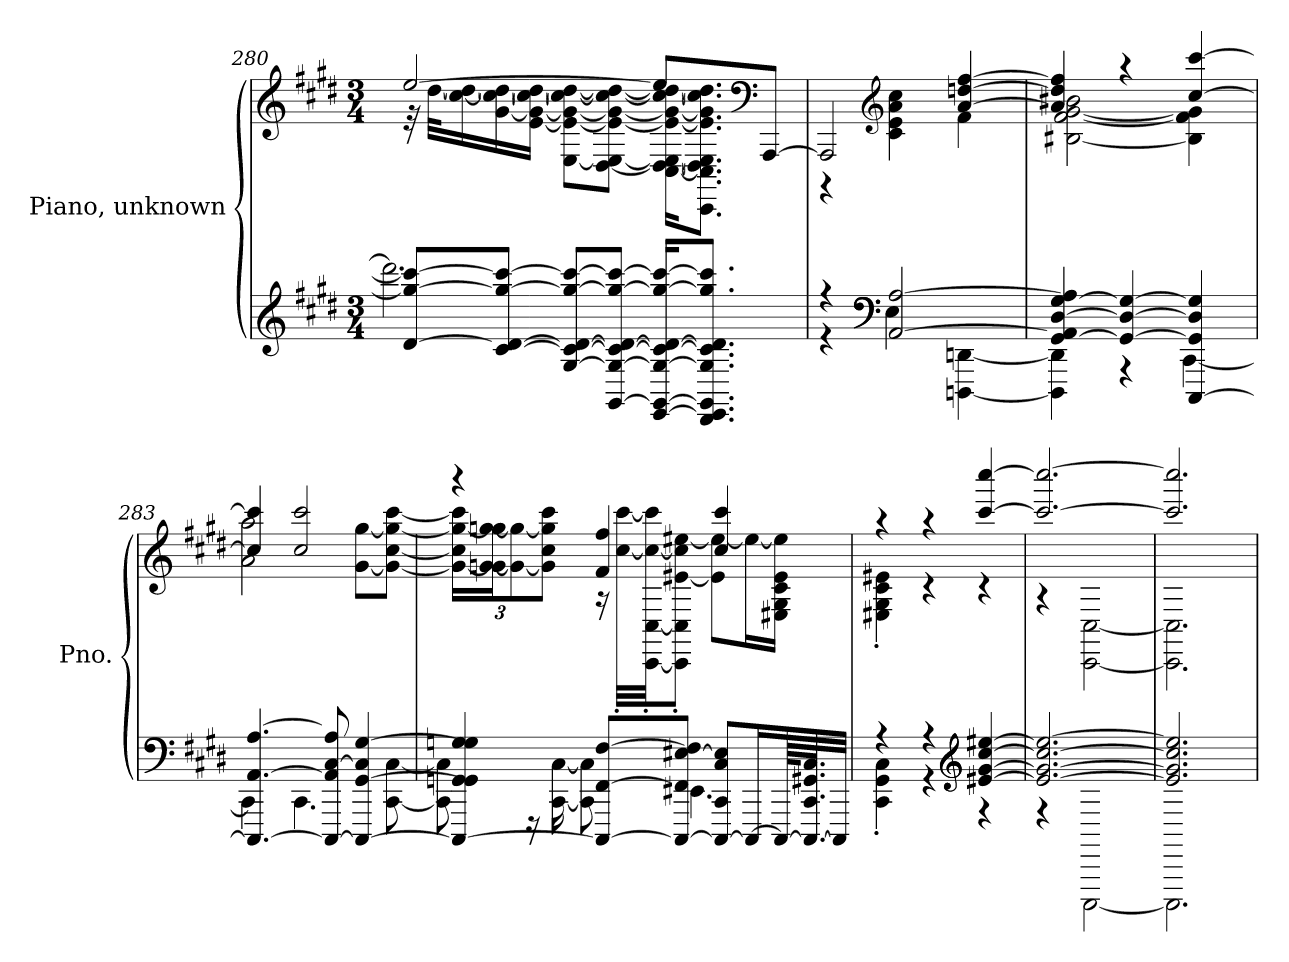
**kern	**kern
*part1	*part1
*staff2	*staff1
*I"Piano, unknown	*
*I'Pno.	*
*clefG2	*clefG2
*k[f#c#g#d#]	*k[f#c#g#d#]
*M3/4	*M3/4
=280	=280
*^	*^
[8d#/ 8gg#/_ 8ccc#/_L	2.ddd#\]	[2ee/	32r
.	.	.	[32dd#\KLL
.	.	.	[16cc#\ 16dd#\_
[8c#/ 8d#/_ 8gg#/_ 8ccc#/_J	.	.	[16g#\ 16cc#\_ 16dd#\_
.	.	.	[16e\ 16g#\_ 16cc#\_ 16dd#\_JJ
[8G#/ 8c#/_ 8d#/_ 8gg#/_ 8ccc#/_L	.	.	[8E\ 8e\_ 8g#\_ 8cc#\_ 8dd#\_L
[8GG#/ 8G#/_ 8c#/_ 8d#/_ 8gg#/_ 8ccc#/_J	.	.	[8D#\ 8E\_ 8e\_ 8g#\_ 8cc#\_ 8dd#\_J
[16EE/ 16GG#/_ 16G#/_ 16c#/_ 16d#/_ 16gg#/_ 16ccc#/_KL	.	8ee/L]	[16C#\ 16D#\_ 16E\_ 16e\_ 16g#\_ 16cc#\_ 16dd#\_KL
8.DD#/ 8.EE/] 8.GG#/] 8.G#/] 8.c#/] 8.d#/] 8.gg#/] 8.ccc#/]J	.	.	8.CC#\ 8.C#\] 8.D#\] 8.E\] 8.e\] 8.g#\] 8.cc#\] 8.dd#\]J
*	*	*clefF4	*
.	.	[8AAA/J	.
!!LO:PB:g=z	!!
=281	=281	=281	=281
4r	4r	2AAA/]	4r
*clefF4	*	*clefG2	*
[2AA/ [2A/	4E\	.	4c#\ 4e\ 4a\ 4cc#\
.	[4DDDn\ [4DDn\	[4a/ [4ddn/ [4ff#/	4f#\
=282	=282	=282	=282
[4GG#/ 4AA/] [4D#/ [4G#/ 4A/]	4DDD\] 4DD\]	4a/] 4dd/] 4ff#/]	[2B#X\ [2f#\ [2g#\ 2b#X\
4GG#/_ 4D#/_ 4G#/_	4r	4r	.
[4CCC#/ 4GG#/] 4D#/] 4G#/]	[4CC#\	[4cc#/ [4ccc#/	4B#\] 4f#\] 4g#\]
=283	=283	=283	=283
4.CCC#/_ [4.AA/ [4.A/	4CC#\]	4cc#/] 4ccc#/]	2a\ 2aa\
.	4.CC#\	2cc#/ 2ccc#/	.
8CCC#/_ 8AA/] [8C#/ 8A/]	.	.	.
4CCC#/_ [4GG#/ 4C#/] [4G#/	.	.	[8g#\ [8gg#\L
.	[8CC#\ [8C#\	.	8g#\_ [8cc#\ 8gg#\_ [8ccc#\J
!!LO:LB:g=z	!!
=284	=284	=284	=284
*	*	*	*Xbrackettup
4CCC#/_ 4GGn/ 4GG#/] 4Gn/ 4G#/]	8CC#\] 8C#\]	4r	24g#\_ 24cc#\] 24gg#\_ 24ccc#\]LL
.	.	.	[24gn\ 24g#\] [24ggn\ 24gg#\]J
.	.	.	12g\_ 12gg\_
.	16r	.	.
.	.	.	12g\] 12cc#\ 12gg\] 12ccc#\J
.	[16CC#\ [16C#\	.	.
8CCC#/_ [8FF#/ [8F#/L	8CC#\] 8C#\]	4f#/ 4ff#/	16r
.	.	.	[32cc#\' [32ccc#\'LLL
.	.	.	[32CC#\' [32C#\' 32cc#\_' 32ccc#\]'JJ
8CCC#/_ 8FF#/] [8E#X/ 8F#/]J	4.EE#X\	.	8CC#\]' 8C#\]' [8e#X\' 8cc#\]' [8ee#X\'J
8CCC#/_ 8CC#/ 8C#/ 8E#/]L	.	4cc#/ 4ccc#/	8e#\] 8ee#\_L
16CCC#/L_	.	.	16ee#\L_
128CCC#/KLL_	.	.	16E#X\ 16G#\ 16c#\ 16e#\ 16ee#\]JJ
64.CCC#/_ 64.CC#/ 64.GG#X/ 64.C#/J	.	.	.
32CCC#/JJJ]	.	.	.
=285	=285	=285	=285
4r	4CC#\' 4GG#\' 4C#\'	4r	4E#X\' 4G#\' 4c#\' 4e#X\'
4r	4r	4r	4r
*clefG2	*	*	*
[4e#X/ [4g#/ [4cc#/ [4ee#X/	4r	[4ccc#/ [4cccc#/	4r
=286	=286	=286	=286
2.e#/_ 2.g#/_ 2.cc#/_ 2.ee#/_	4r	2.ccc#/_ 2.cccc#/_	4r
.	[2CCC#\	.	[2CC#\ [2C#\
=287	=287	=287	=287
2.e#/] 2.g#/] 2.cc#/] 2.ee#/]	2.CCC#\]	2.ccc#/] 2.cccc#/]	2.CC#\] 2.C#\]
*v	*v	*	*
*	*v	*v
=	=
*-	*-
